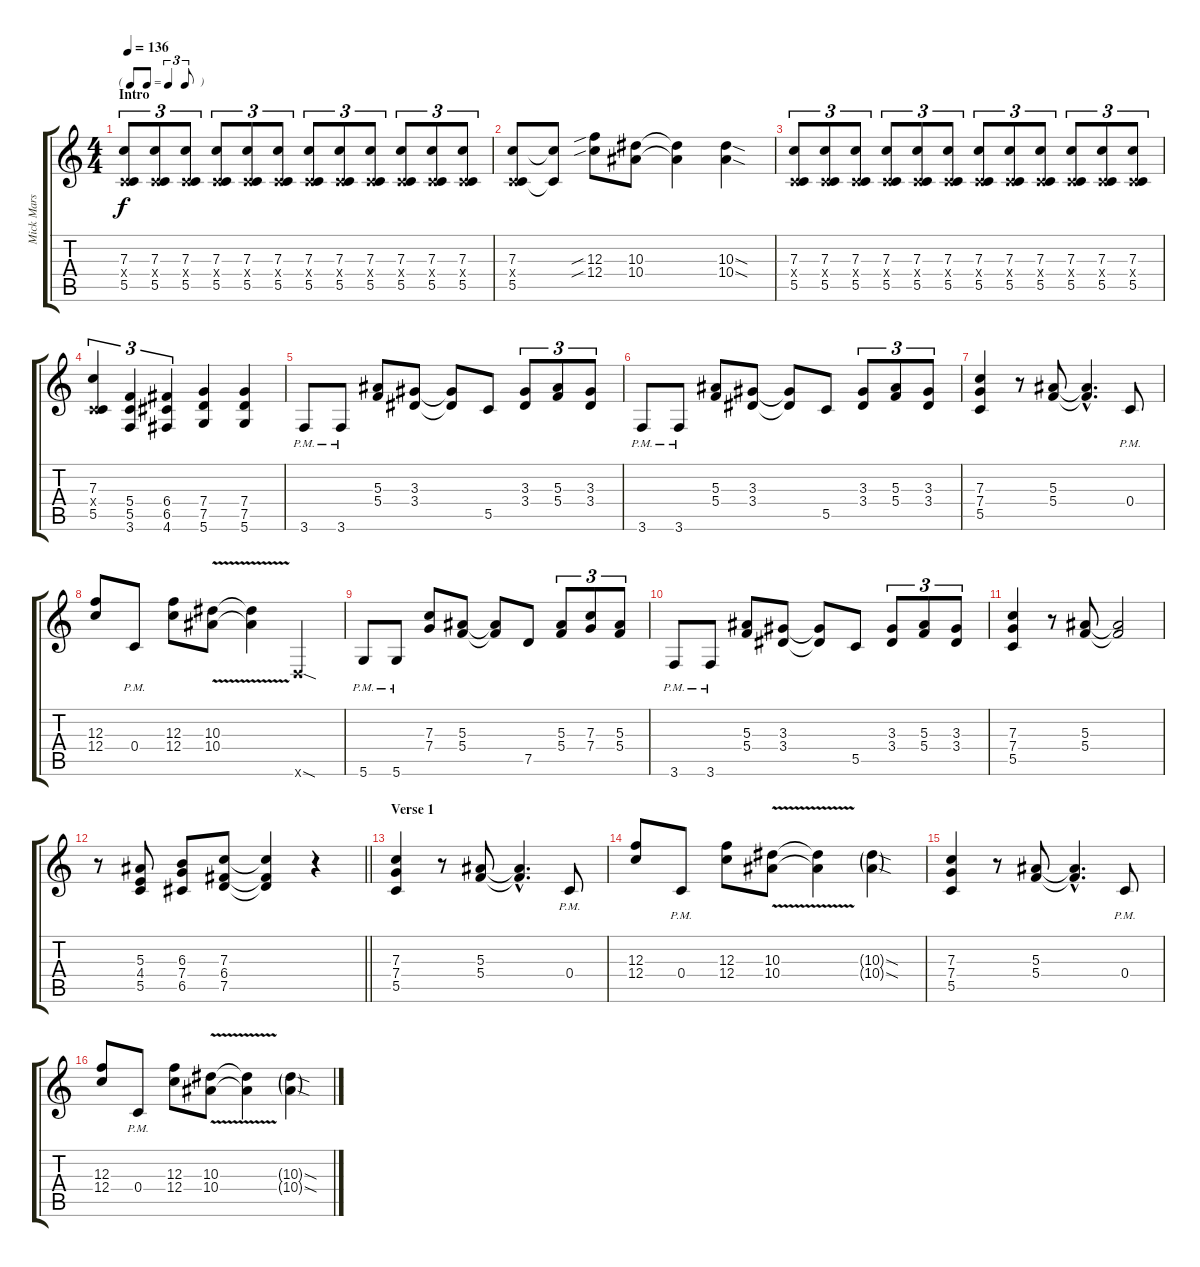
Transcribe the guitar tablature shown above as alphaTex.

\track ("Mick Mars" "Mick Mars") {instrument distortionguitar}
\staff {score tabs}
\tuning (D4 A3 F3 C3 G2 D2) {hide}
\ts (4 4)
\tf triplet8th
\section ("" "Intro")
\tempo 136
\clef g2
\ks c
(7.3 0.4{x} 5.5).8{tu (3 2) dy f instrument distortionguitar} (7.3 0.4{x} 5.5).8{tu (3 2)} (7.3 0.4{x} 5.5).8{tu (3 2)} (7.3 0.4{x} 5.5).8{tu (3 2)} (7.3 0.4{x} 5.5).8{tu (3 2)} (7.3 0.4{x} 5.5).8{tu (3 2)} (7.3 0.4{x} 5.5).8{tu (3 2)} (7.3 0.4{x} 5.5).8{tu (3 2)} (7.3 0.4{x} 5.5).8{tu (3 2)} (7.3 0.4{x} 5.5).8{tu (3 2)} (7.3 0.4{x} 5.5).8{tu (3 2)} (7.3 0.4{x} 5.5).8{tu (3 2)} |
(7.3 0.4{x} 5.5).8 (7.3{t} 5.5{t}).8 (12.3{sib} 12.4{sib}).8 (10.3 10.4).8 (10.3{t} 10.4{t}).4 (10.3{sod} 10.4{sod}).4 |
(7.3 0.4{x} 5.5).8{tu (3 2)} (7.3 0.4{x} 5.5).8{tu (3 2)} (7.3 0.4{x} 5.5).8{tu (3 2)} (7.3 0.4{x} 5.5).8{tu (3 2)} (7.3 0.4{x} 5.5).8{tu (3 2)} (7.3 0.4{x} 5.5).8{tu (3 2)} (7.3 0.4{x} 5.5).8{tu (3 2)} (7.3 0.4{x} 5.5).8{tu (3 2)} (7.3 0.4{x} 5.5).8{tu (3 2)} (7.3 0.4{x} 5.5).8{tu (3 2)} (7.3 0.4{x} 5.5).8{tu (3 2)} (7.3 0.4{x} 5.5).8{tu (3 2)} |
(7.3 0.4{x} 5.5).4{tu (3 2)} (5.4 5.5 3.6).4{tu (3 2)} (6.4 6.5 4.6).4{tu (3 2)} (7.4 7.5 5.6).4 (7.4 7.5 5.6).4 |
3.6{pm}.8 3.6{pm}.8 (5.3 5.4).8 (3.3 3.4).8 (3.3{t} 3.4{t}).8 5.5.8 (3.3 3.4).8{tu (3 2)} (5.3 5.4).8{tu (3 2)} (3.3 3.4).8{tu (3 2)} |
3.6{pm}.8 3.6{pm}.8 (5.3 5.4).8 (3.3 3.4).8 (3.3{t} 3.4{t}).8 5.5.8 (3.3 3.4).8{tu (3 2)} (5.3 5.4).8{tu (3 2)} (3.3 3.4).8{tu (3 2)} |
(7.3 7.4 5.5).4 r.8 (5.3 5.4).8 (5.3{hac t} 5.4{hac t}).4{d} 0.4{pm}.8 |
(12.3 12.4).8 0.4{pm}.8 (12.3 12.4).8 (10.3{v} 10.4{v}).8 (10.3{t} 10.4{t}).4 0.6{sod x}.4 |
5.6{pm}.8 5.6{pm}.8 (7.3 7.4).8 (5.3 5.4).8 (5.3{t} 5.4{t}).8 7.5.8 (5.3 5.4).8{tu (3 2)} (7.3 7.4).8{tu (3 2)} (5.3 5.4).8{tu (3 2)} |
3.6{pm}.8 3.6{pm}.8 (5.3 5.4).8 (3.3 3.4).8 (3.3{t} 3.4{t}).8 5.5.8 (3.3 3.4).8{tu (3 2)} (5.3 5.4).8{tu (3 2)} (3.3 3.4).8{tu (3 2)} |
(7.3 7.4 5.5).4 r.8 (5.3 5.4).8 (5.3{t} 5.4{t}).2 |
\barLineRight lightlight
r.8 (5.3 4.4 5.5).8 (6.3 7.4 6.5).8 (7.3 6.4 7.5).8 (7.3{t} 6.4{t} 7.5{t}).4 r.4 |
\section ("" "Verse 1")
(7.3 7.4 5.5).4 r.8 (5.3 5.4).8 (5.3{hac t} 5.4{hac t}).4{d} 0.4{pm}.8 |
(12.3 12.4).8 0.4{pm}.8 (12.3 12.4).8 (10.3{v} 10.4{v}).8 (10.3{t} 10.4{t}).4 (10.3{sod g} 10.4{sod g}).4 |
(7.3 7.4 5.5).4 r.8 (5.3 5.4).8 (5.3{hac t} 5.4{hac t}).4{d} 0.4{pm}.8 |
(12.3 12.4).8 0.4{pm}.8 (12.3 12.4).8 (10.3{v} 10.4{v}).8 (10.3{t} 10.4{t}).4 (10.3{sod g} 10.4{sod g}).4
